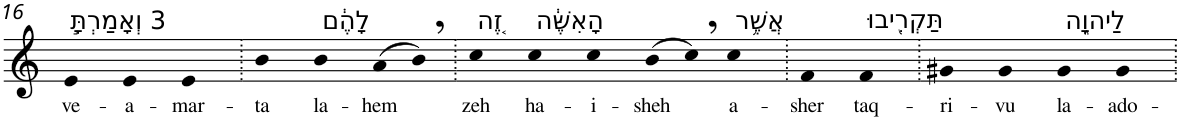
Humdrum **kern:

**kern	**text
*part1	*part1
*staff1	*staff1
*I"Piano	*
*I'Pno	*
!!LO:PB:g=z
*clefG2	*
*k[]	*
=16	=16
!LO:TX:a:t=3 וְאָמַרְתָּ֣	!
!	!LO:LY:b
4e	ve-
!	!LO:LY:b
4e	-a-
!	!LO:LY:b
4e	-mar-
=17.	=17.
!	!LO:LY:b
4b	-ta
!LO:TX:a:t=לָהֶ֔ם	!
!	!LO:LY:b
4b	la-
!	!LO:LY:b
(>8a	-hem
8b,)	.
=18.	=18.
!LO:TX:a:t=זֶ֚ה	!
!	!LO:LY:b
4cc	zeh
!LO:TX:a:t=הָאִשֶּׁ֔ה	!
!	!LO:LY:b
4cc	ha-
!	!LO:LY:b
4cc	-i-
!	!LO:LY:b
(>8b	-sheh
8cc,)	.
!LO:TX:a:t=אֲשֶׁ֥ר	!
!	!LO:LY:b
4cc	a-
=19.	=19.
!	!LO:LY:b
4f	-sher
!LO:TX:a:t=תַּקְרִ֖יבוּ	!
!	!LO:LY:b
4f	taq-
=20.	=20.
!	!LO:LY:b
4g#X	-ri-
!	!LO:LY:b
4g#	-vu
!LO:TX:a:t=לַיהוָ֑ה	!
!	!LO:LY:b
4g#	la-
!	!LO:LY:b
4g#	-ado-
=.	=.
*-	*-
